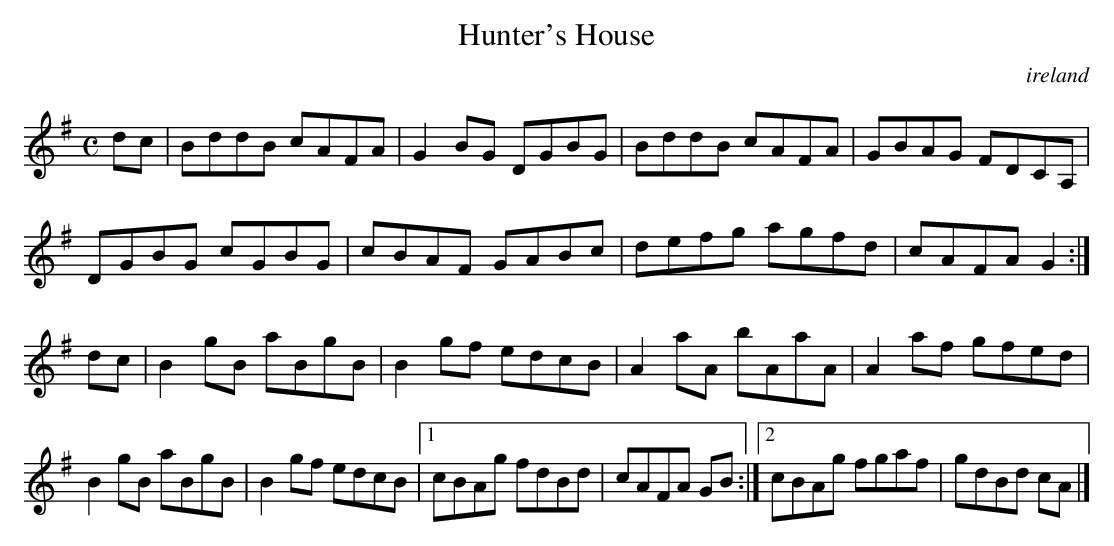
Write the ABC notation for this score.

X:1
T:Hunter's House
O:ireland
M:C
L:1/8
K:G Major
dc|BddB cAFA|G2BG DGBG|BddB cAFA|GBAG FDCA,|!
DGBG cGBG|cBAF GABc|defg agfd|cAFA G2:|!
dc|B2gB aBgB|B2gf edcB|A2aA bAaA|A2af gfed|!
B2gB aBgB|B2gf edcB|[1 cBAg fdBd|cAFA GB:|[2 cBAg fgaf|gdBd cA|]!
